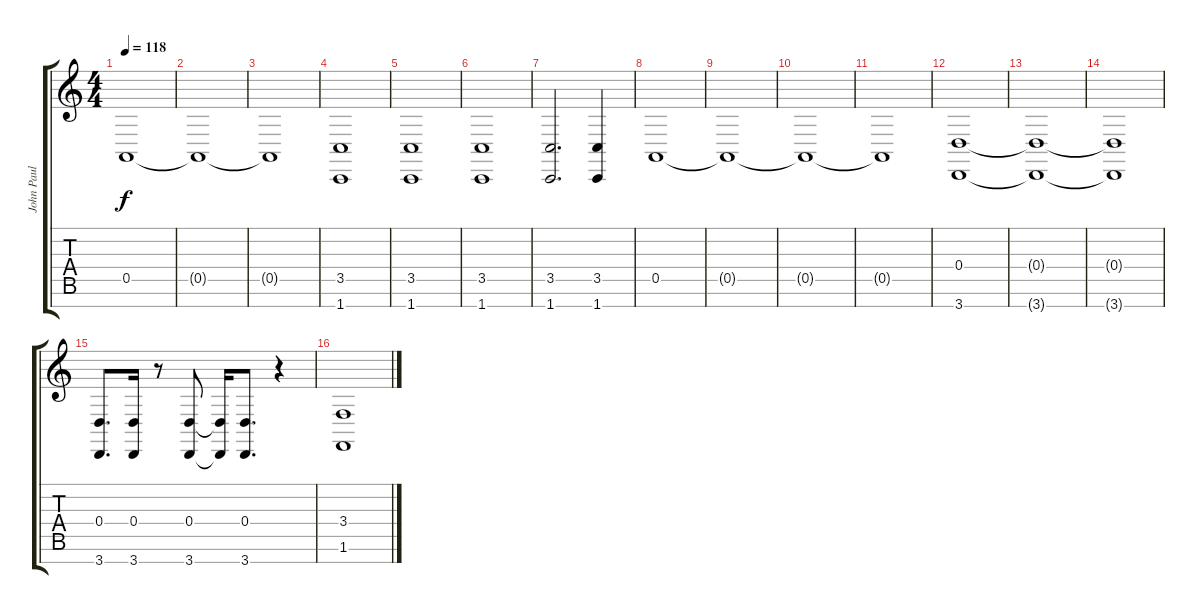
\track ("John Paul Jones (Orgão 2)" "John Paul ") {instrument brasssection}
\staff {score tabs}
\tuning (E4 B3 G3 D3 A2 E2 B1) {hide}
\ts (4 4)
\tempo 118
\clef g2
\ks c
0.5{t}.1{dy f} |
0.5{t}.1 |
0.5{t}.1 |
(3.5 1.7).1 |
(3.5 1.7).1 |
(3.5 1.7).1 |
(3.5 1.7).2{d} (3.5 1.7).4 |
0.5.1 |
0.5{t}.1 |
0.5{t}.1 |
0.5{t}.1 |
(0.4 3.7).1 |
(0.4{t} 3.7{t}).1 |
(0.4{t} 3.7{t}).1 |
(0.4 3.7).8{d} (0.4 3.7).16 r.8 (0.4 3.7).8 (0.4{t} 3.7{t}).16 (0.4 3.7).8{d} r.4 |
(3.4 1.6).1
